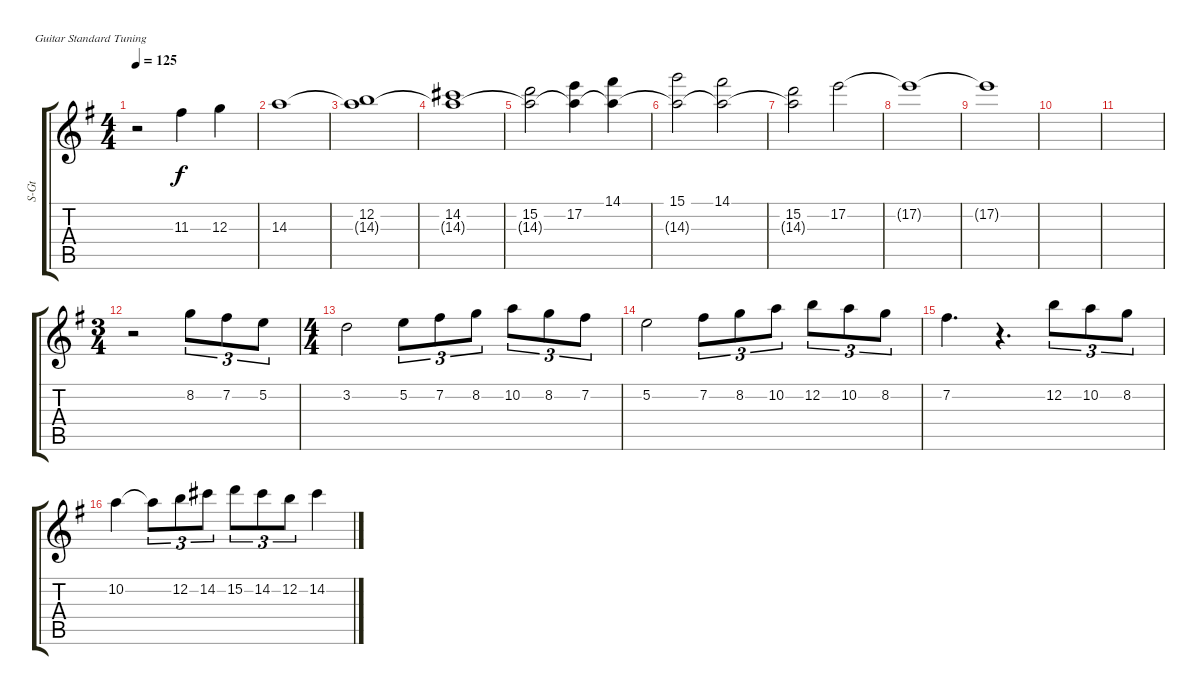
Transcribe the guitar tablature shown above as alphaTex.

\defaultSystemsLayout 4
\bracketExtendMode groupsimilarinstruments
\otherSystemsTrackNameOrientation horizontal
\track ("Lead string 01" "S-Gt") {instrument acousticguitarsteel}
\staff {score tabs}
\tuning (E4 B3 G3 D3 A2 E2)
\ts (4 4)
\tempo 125
\clef g2
\ks g
r.2{dy f beam Down} 11.3{acc #}.4{beam Down} 12.3{acc forcenatural}.4{beam Down} |
14.3{acc forcenatural}.1{beam Down} |
(12.2{acc forcenatural} 14.3{t acc forcenatural}).1{beam Down} |
(14.2{acc #} 14.3{t acc forcenatural}).1{beam Down} |
(15.2{acc forcenatural} 14.3{t acc forcenatural}).2{beam Down} (17.2{acc forcenatural} 14.3{t acc forcenatural}).4{beam Down} (14.1{acc #} 14.3{t acc forcenatural}).4{beam Down} |
(15.1{acc forcenatural} 14.3{t acc forcenatural}).2{beam Down} (14.1{acc #} 14.3{t acc forcenatural}).2{beam Down} |
(14.3{t acc forcenatural} 15.2{acc forcenatural}).2{beam Down} 17.2{acc forcenatural}.2{beam Down} |
17.2{t acc forcenatural}.1{beam Down} |
17.2{t acc forcenatural}.1{beam Down} |
|
|
\ts (3 4)
r.2{beam Down} 8.2{acc forcenatural}.8{tu (3 2) beam Down} 7.2{acc #}.8{tu (3 2) beam Down} 5.2{acc forcenatural}.8{tu (3 2) beam Down} |
\ts (4 4)
3.2{acc forcenatural}.2{beam Down} 5.2{acc forcenatural}.8{tu (3 2) beam Down} 7.2{acc #}.8{tu (3 2) beam Down} 8.2{acc forcenatural}.8{tu (3 2) beam Down} 10.2{acc forcenatural}.8{tu (3 2) beam Down} 8.2{acc forcenatural}.8{tu (3 2) beam Down} 7.2{acc #}.8{tu (3 2) beam Down} |
5.2{acc forcenatural}.2{beam Down} 7.2{acc #}.8{tu (3 2) beam Down} 8.2{acc forcenatural}.8{tu (3 2) beam Down} 10.2{acc forcenatural}.8{tu (3 2) beam Down} 12.2{acc forcenatural}.8{tu (3 2) beam Down} 10.2{acc forcenatural}.8{tu (3 2) beam Down} 8.2{acc forcenatural}.8{tu (3 2) beam Down} |
7.2{acc #}.4{d beam Down} r.4{d beam Down} 12.2{acc forcenatural}.8{tu (3 2) beam Down} 10.2{acc forcenatural}.8{tu (3 2) beam Down} 8.2{acc forcenatural}.8{tu (3 2) beam Down} |
10.2{acc forcenatural}.4{beam Down} 10.2{t acc forcenatural}.8{tu (3 2) beam Down} 12.2{acc forcenatural}.8{tu (3 2) beam Down} 14.2{acc #}.8{tu (3 2) beam Down} 15.2{acc forcenatural}.8{tu (3 2) beam Down} 14.2{acc #}.8{tu (3 2) beam Down} 12.2{acc forcenatural}.8{tu (3 2) beam Down} 14.2{acc #}.4{beam Down}
